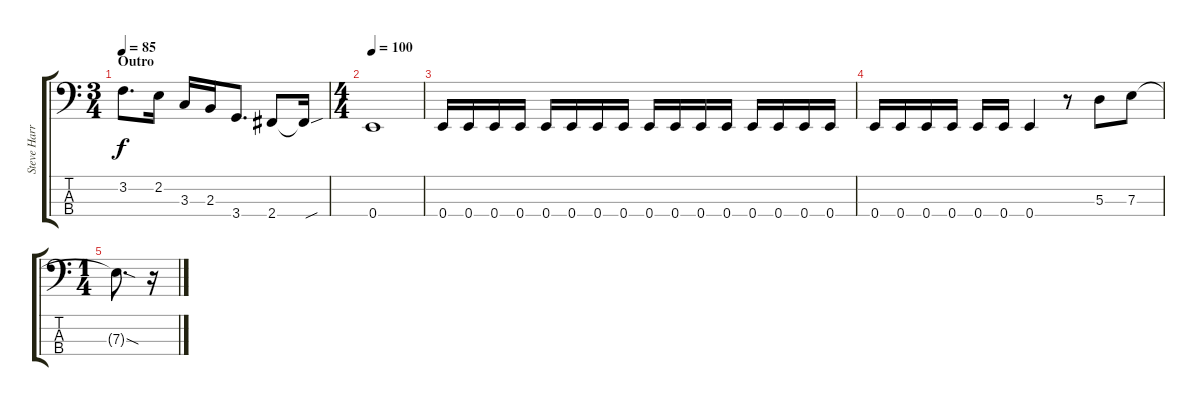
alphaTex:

\track ("Steve Harris" "Steve Harr") {instrument electricbassfinger}
\staff {score tabs}
\tuning (G2 D2 A1 E1) {hide}
\ts (3 4)
\section ("" "Outro")
\tempo 85
\clef f4
\ks c
3.2.8{d dy f} 2.2.16 3.3.16 2.3.16 3.4.8{d} 2.4.8 2.4{sou t}.16 |
\ts (4 4)
\tempo 100
0.4.1 |
0.4.16 0.4.16 0.4.16 0.4.16 0.4.16 0.4.16 0.4.16 0.4.16 0.4.16 0.4.16 0.4.16 0.4.16 0.4.16 0.4.16 0.4.16 0.4.16 |
0.4.16 0.4.16 0.4.16 0.4.16 0.4.16 0.4.16 0.4.4 r.8 5.3.8 7.3.8 |
\ts (1 4)
7.3{sod t}.8{d} r.16
